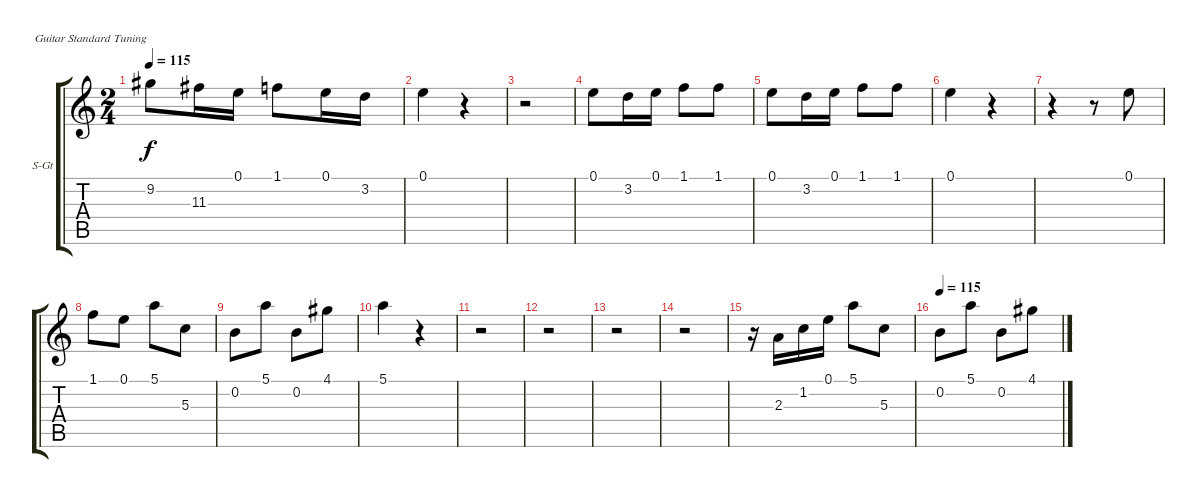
\defaultSystemsLayout 4
\bracketExtendMode groupsimilarinstruments
\firstSystemTrackNameOrientation horizontal
\otherSystemsTrackNameOrientation horizontal
\track ("Violin 2" "S-Gt") {instrument acousticguitarsteel}
\staff {score tabs}
\tuning (E4 B3 G3 D3 A2 E2)
\ts (2 4)
\tempo 115
\clef g2
\ks c
9.2.8{dy f} 11.3.16 0.1.16 1.1.8 0.1.16 3.2.16 |
0.1.4 r.4 |
r.2 |
0.1.8 3.2.16 0.1.16 1.1.8 1.1.8 |
0.1.8 3.2.16 0.1.16 1.1.8 1.1.8 |
0.1.4 r.4 |
r.4 r.8 0.1.8 |
1.1.8 0.1.8 5.1.8 5.3.8 |
0.2.8 5.1.8 0.2.8 4.1.8 |
5.1.4 r.4 |
r.2 |
r.2 |
r.2 |
r.2 |
r.16 2.3.16 1.2.16 0.1.16 5.1.8 5.3.8 |
\tempo (115 0.00625)
0.2.8 5.1.8 0.2.8 4.1.8
